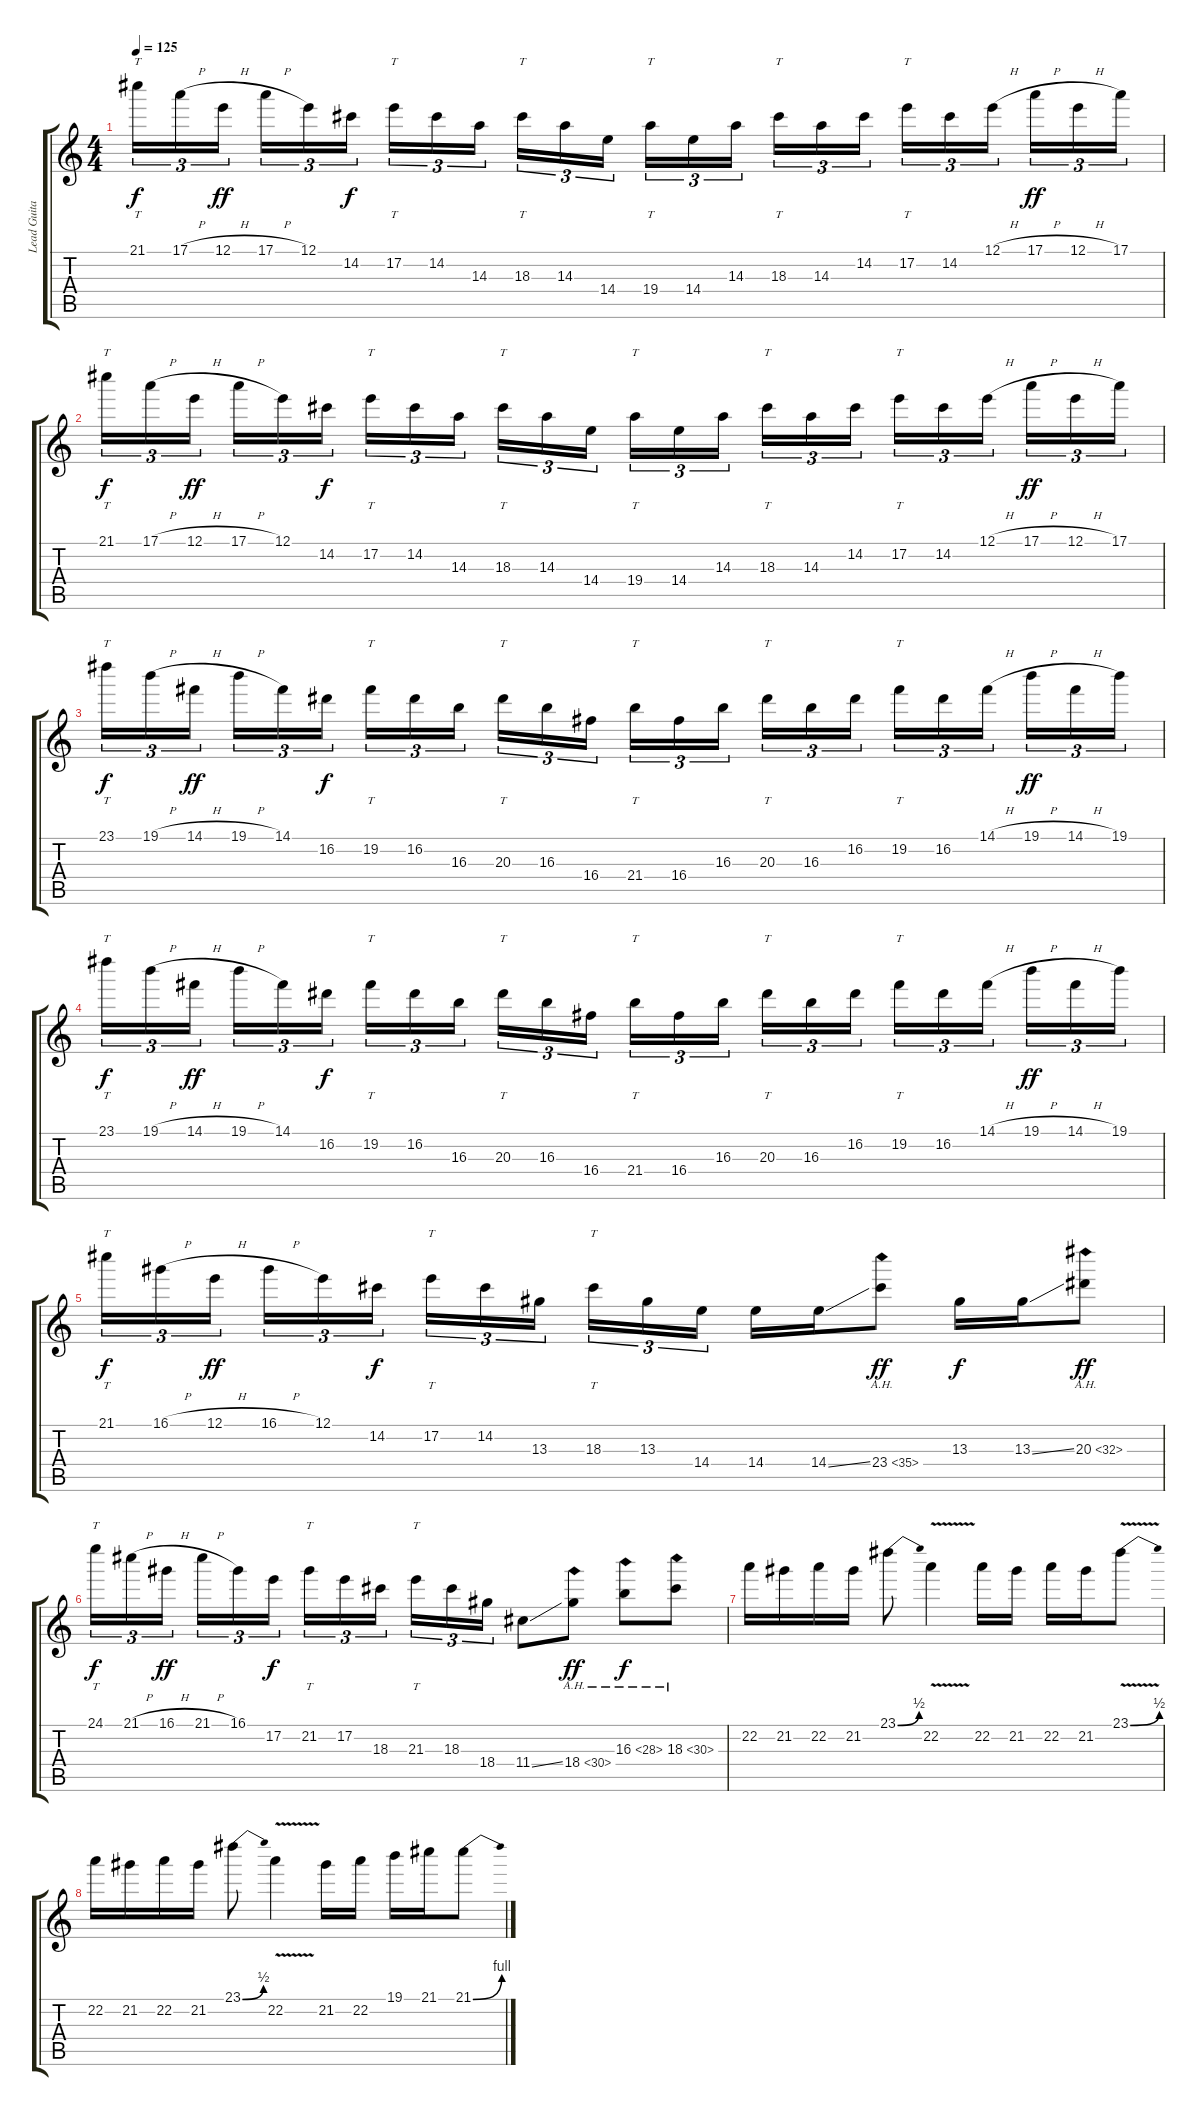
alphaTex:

\track ("Lead Guitar 1" "Lead Guita") {instrument overdrivenguitar}
\staff {score tabs}
\tuning (E4 B3 G3 D3 A2 E2) {hide}
\ts (4 4)
\tempo 125
\clef g2
\ks c
21.1.16{tt tu (3 2) dy f} 17.1{h}.16{tu (3 2)} 12.1{h}.16{tu (3 2) dy ff} 17.1{h}.16{tu (3 2)} 12.1.16{tu (3 2)} 14.2.16{tu (3 2) dy f} 17.2.16{tt tu (3 2)} 14.2.16{tu (3 2)} 14.3.16{tu (3 2)} 18.3.16{tt tu (3 2)} 14.3.16{tu (3 2)} 14.4.16{tu (3 2)} 19.4.16{tt tu (3 2)} 14.4.16{tu (3 2)} 14.3.16{tu (3 2)} 18.3.16{tt tu (3 2)} 14.3.16{tu (3 2)} 14.2.16{tu (3 2)} 17.2.16{tt tu (3 2)} 14.2.16{tu (3 2)} 12.1{h}.16{tu (3 2)} 17.1{h}.16{tu (3 2) dy ff} 12.1{h}.16{tu (3 2)} 17.1.16{tu (3 2)} |
21.1.16{tt tu (3 2) dy f} 17.1{h}.16{tu (3 2)} 12.1{h}.16{tu (3 2) dy ff} 17.1{h}.16{tu (3 2)} 12.1.16{tu (3 2)} 14.2.16{tu (3 2) dy f} 17.2.16{tt tu (3 2)} 14.2.16{tu (3 2)} 14.3.16{tu (3 2)} 18.3.16{tt tu (3 2)} 14.3.16{tu (3 2)} 14.4.16{tu (3 2)} 19.4.16{tt tu (3 2)} 14.4.16{tu (3 2)} 14.3.16{tu (3 2)} 18.3.16{tt tu (3 2)} 14.3.16{tu (3 2)} 14.2.16{tu (3 2)} 17.2.16{tt tu (3 2)} 14.2.16{tu (3 2)} 12.1{h}.16{tu (3 2)} 17.1{h}.16{tu (3 2) dy ff} 12.1{h}.16{tu (3 2)} 17.1.16{tu (3 2)} |
23.1.16{tt tu (3 2) dy f} 19.1{h}.16{tu (3 2)} 14.1{h}.16{tu (3 2) dy ff} 19.1{h}.16{tu (3 2)} 14.1.16{tu (3 2)} 16.2.16{tu (3 2) dy f} 19.2.16{tt tu (3 2)} 16.2.16{tu (3 2)} 16.3.16{tu (3 2)} 20.3.16{tt tu (3 2)} 16.3.16{tu (3 2)} 16.4.16{tu (3 2)} 21.4.16{tt tu (3 2)} 16.4.16{tu (3 2)} 16.3.16{tu (3 2)} 20.3.16{tt tu (3 2)} 16.3.16{tu (3 2)} 16.2.16{tu (3 2)} 19.2.16{tt tu (3 2)} 16.2.16{tu (3 2)} 14.1{h}.16{tu (3 2)} 19.1{h}.16{tu (3 2) dy ff} 14.1{h}.16{tu (3 2)} 19.1.16{tu (3 2)} |
23.1.16{tt tu (3 2) dy f} 19.1{h}.16{tu (3 2)} 14.1{h}.16{tu (3 2) dy ff} 19.1{h}.16{tu (3 2)} 14.1.16{tu (3 2)} 16.2.16{tu (3 2) dy f} 19.2.16{tt tu (3 2)} 16.2.16{tu (3 2)} 16.3.16{tu (3 2)} 20.3.16{tt tu (3 2)} 16.3.16{tu (3 2)} 16.4.16{tu (3 2)} 21.4.16{tt tu (3 2)} 16.4.16{tu (3 2)} 16.3.16{tu (3 2)} 20.3.16{tt tu (3 2)} 16.3.16{tu (3 2)} 16.2.16{tu (3 2)} 19.2.16{tt tu (3 2)} 16.2.16{tu (3 2)} 14.1{h}.16{tu (3 2)} 19.1{h}.16{tu (3 2) dy ff} 14.1{h}.16{tu (3 2)} 19.1.16{tu (3 2)} |
21.1.16{tt tu (3 2) dy f} 16.1{h}.16{tu (3 2)} 12.1{h}.16{tu (3 2) dy ff} 16.1{h}.16{tu (3 2)} 12.1.16{tu (3 2)} 14.2.16{tu (3 2) dy f} 17.2.16{tt tu (3 2)} 14.2.16{tu (3 2)} 13.3.16{tu (3 2)} 18.3.16{tt tu (3 2)} 13.3.16{tu (3 2)} 14.4.16{tu (3 2)} 14.4.16 14.4{ss}.16 23.4{ah 12}.8{dy ff} 13.3.16{dy f} 13.3{ss}.16 20.3{ah 12}.8{dy ff} |
24.1.16{tt tu (3 2) dy f} 21.1{h}.16{tu (3 2)} 16.1{h}.16{tu (3 2) dy ff} 21.1{h}.16{tu (3 2)} 16.1.16{tu (3 2)} 17.2.16{tu (3 2) dy f} 21.2.16{tt tu (3 2)} 17.2.16{tu (3 2)} 18.3.16{tu (3 2)} 21.3.16{tt tu (3 2)} 18.3.16{tu (3 2)} 18.4.16{tu (3 2)} 11.4{ss}.8 18.4{ah 12}.8{dy ff} 16.3{ah 12}.8{dy f} 18.3{ah 12}.8 |
22.2.16 21.2.16 22.2.16 21.2.16 23.1{be (bend 0 0 60 2)}.8 22.2{v}.4 22.2.16 21.2.16 22.2.16 21.2.16 23.1{be (bend 0 0 60 2) v}.8 |
22.2.16 21.2.16 22.2.16 21.2.16 23.1{be (bend 0 0 60 2)}.8 22.2{v}.4 21.2.16 22.2.16 19.1.16 21.1.16 21.1{be (bend 0 0 60 4)}.8
